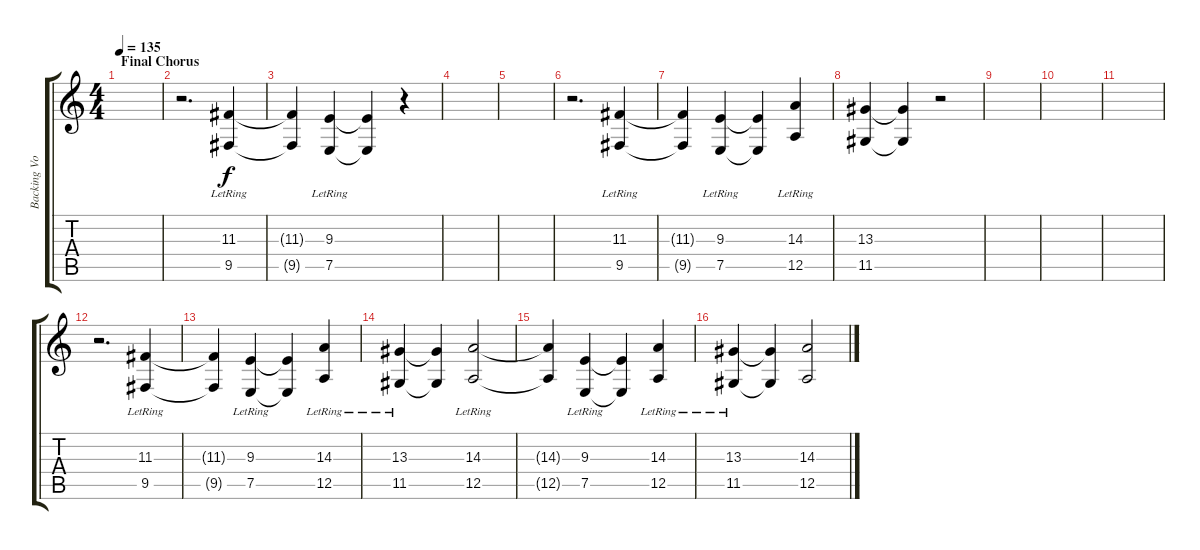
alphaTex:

\track ("Backing Vocals" "Backing Vo") {instrument flute}
\staff {score tabs}
\tuning (E4 B3 G3 D3 A2 E2) {hide}
\ts (4 4)
\section ("" "Final Chorus")
\tempo 135
\clef g2
\ks c
|
r.2{d} (11.3 9.5{lr}).4 |
(11.3{t} 9.5{t}).4 (9.3 7.5{lr}).4 (9.3{t} 7.5{t}).4 r.4 |
|
|
r.2{d} (11.3 9.5{lr}).4 |
(11.3{t} 9.5{t}).4 (9.3 7.5{lr}).4 (9.3{t} 7.5{t}).4 (14.3 12.5{lr}).4 |
(13.3 11.5).4 (13.3{t} 11.5{t}).4 r.2 |
|
|
|
r.2{d} (11.3 9.5{lr}).4 |
(11.3{t} 9.5{t}).4 (9.3 7.5{lr}).4 (9.3{t} 7.5{t}).4 (14.3 12.5{lr}).4 |
(13.3 11.5{lr}).4 (13.3{t} 11.5{t}).4 (14.3 12.5{lr}).2 |
(14.3{t} 12.5{t}).4 (9.3 7.5{lr}).4 (9.3{t} 7.5{t}).4 (14.3 12.5{lr}).4 |
(13.3 11.5{lr}).4 (13.3{t} 11.5{t}).4 (14.3 12.5).2
